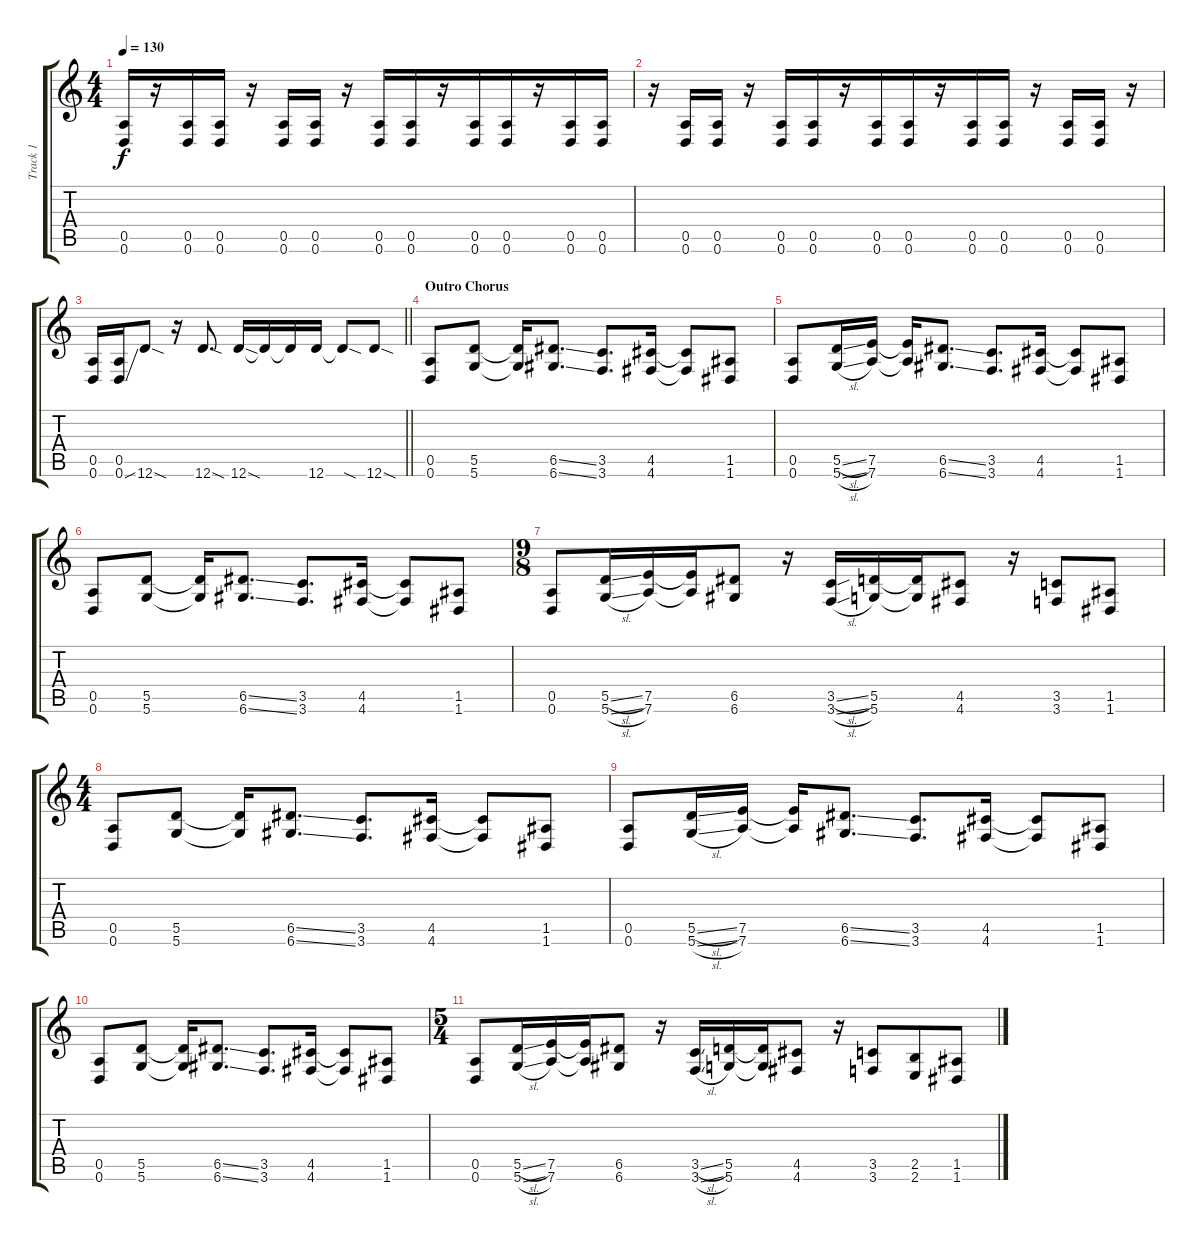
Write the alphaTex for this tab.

\track ("Track 1" "Track 1") {instrument distortionguitar}
\staff {score tabs}
\tuning (E4 B3 G3 D3 A2 D2) {hide}
\ts (4 4)
\tempo 130
\clef g2
\ks c
(0.5 0.6).16{dy f} r.16 (0.5 0.6).16 (0.5 0.6).16 r.16 (0.5 0.6).16 (0.5 0.6).16 r.16 (0.5 0.6).16 (0.5 0.6).16 r.16 (0.5 0.6).16{beam merge} (0.5 0.6).16 r.16 (0.5 0.6).16 (0.5 0.6).16 |
r.16 (0.5 0.6).16 (0.5 0.6).16 r.16 (0.5 0.6).16 (0.5 0.6).16 r.16 (0.5 0.6).16{beam merge} (0.5 0.6).16 r.16 (0.5 0.6).16 (0.5 0.6).16 r.16 (0.5 0.6).16 (0.5 0.6).16 r.16 |
\barLineRight lightlight
(0.5 0.6).16 (0.5 0.6{ss}).16 12.6{sod}.8 r.16 12.6{sod}.8{d} 12.6{sod}.16 12.6{t}.16 12.6{t}.16 12.6.16 12.6{sod t}.8 12.6{sod}.8 |
\section ("" "Outro Chorus")
(0.5 0.6).8 (5.5 5.6).8 (5.5{t} 5.6{t}).16 (6.5{ss} 6.6{ss}).8{d} (3.5 3.6).8{d} (4.5 4.6).16 (4.5{t} 4.6{t}).8 (1.5 1.6).8 |
(0.5 0.6).8 (5.5{sl} 5.6{sl}).16 (7.5 7.6).16 (7.5{t} 7.6{t}).16 (6.5{ss} 6.6{ss}).8{d} (3.5 3.6).8{d} (4.5 4.6).16 (4.5{t} 4.6{t}).8 (1.5 1.6).8 |
(0.5 0.6).8 (5.5 5.6).8 (5.5{t} 5.6{t}).16 (6.5{ss} 6.6{ss}).8{d} (3.5 3.6).8{d} (4.5 4.6).16 (4.5{t} 4.6{t}).8 (1.5 1.6).8 |
\ts (9 8)
(0.5 0.6).8 (5.5{sl} 5.6{sl}).16 (7.5 7.6).16 (7.5{t} 7.6{t}).16 (6.5 6.6).8 r.16 (3.5{sl} 3.6{sl}).16 (5.5 5.6).16 (5.5{t} 5.6{t}).16 (4.5 4.6).8 r.16 (3.5 3.6).8 (1.5 1.6).8 |
\ts (4 4)
(0.5 0.6).8 (5.5 5.6).8 (5.5{t} 5.6{t}).16 (6.5{ss} 6.6{ss}).8{d} (3.5 3.6).8{d} (4.5 4.6).16 (4.5{t} 4.6{t}).8 (1.5 1.6).8 |
(0.5 0.6).8 (5.5{sl} 5.6{sl}).16 (7.5 7.6).16 (7.5{t} 7.6{t}).16 (6.5{ss} 6.6{ss}).8{d} (3.5 3.6).8{d} (4.5 4.6).16 (4.5{t} 4.6{t}).8 (1.5 1.6).8 |
(0.5 0.6).8 (5.5 5.6).8 (5.5{t} 5.6{t}).16 (6.5{ss} 6.6{ss}).8{d} (3.5 3.6).8{d} (4.5 4.6).16 (4.5{t} 4.6{t}).8 (1.5 1.6).8 |
\ts (5 4)
(0.5 0.6).8 (5.5{sl} 5.6{sl}).16 (7.5 7.6).16{beam merge} (7.5{t} 7.6{t}).16 (6.5 6.6).8 r.16 (3.5{sl} 3.6{sl}).16 (5.5 5.6).16 (5.5{t} 5.6{t}).16 (4.5 4.6).8 r.16 (3.5 3.6).8{beam merge} (2.5 2.6).8 (1.5 1.6).8
